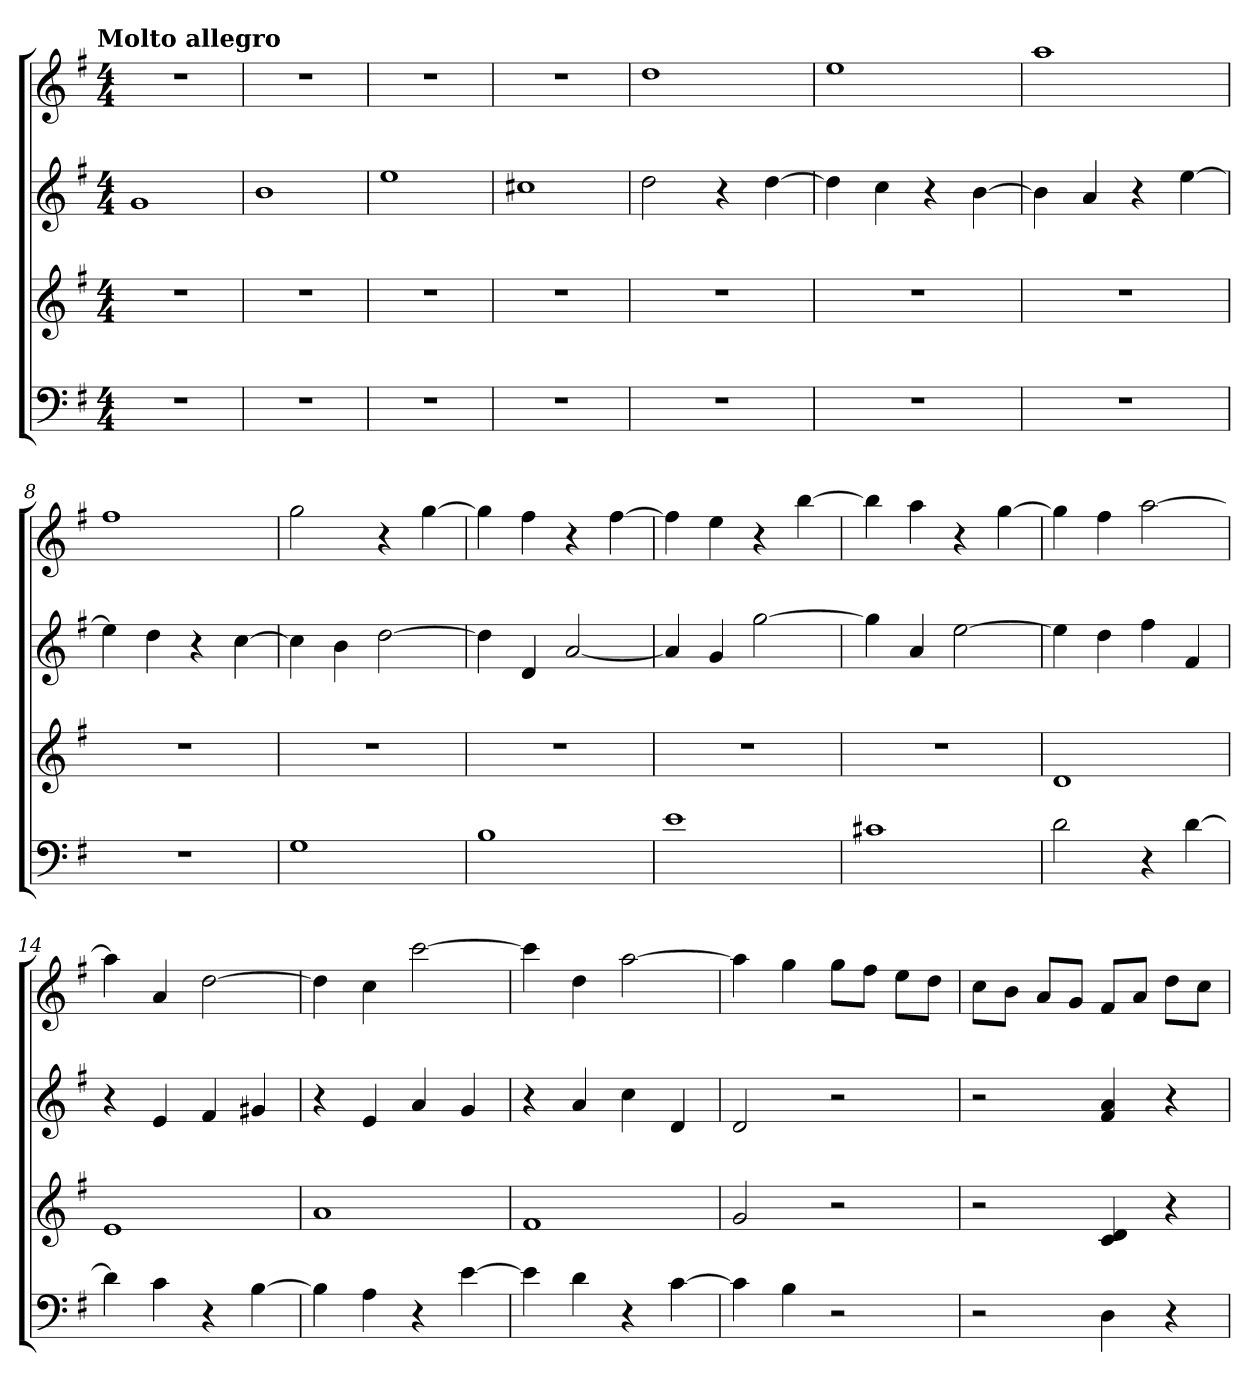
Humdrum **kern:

**kern	**kern	**kern	**kern
*part4	*part3	*part2	*part1
*staff4	*staff3	*staff2	*staff1
*k[f#]	*k[f#]	*k[f#]	*k[f#]
*G:	*G:	*G:	*G:
!!LO:TX:omd:t=Molto allegro
*M4/4	*M4/4	*M4/4	*M4/4
*MM144	*MM144	*MM144	*MM144
=	=	=	=
1r	1r	1g	1r
=2	=2	=2	=2
1r	1r	1b	1r
=3	=3	=3	=3
1r	1r	1ee	1r
=4	=4	=4	=4
1r	1r	1cc#X	1r
=5	=5	=5	=5
1r	1r	2dd	1dd
.	.	4r	.
.	.	[4dd	.
=6	=6	=6	=6
1r	1r	4dd]	1ee
.	.	4cc	.
.	.	4r	.
.	.	[4b	.
=7	=7	=7	=7
1r	1r	4b]	1aa
.	.	4a	.
.	.	4r	.
.	.	[4ee	.
=8	=8	=8	=8
1r	1r	4ee]	1ff#
.	.	4dd	.
.	.	4r	.
.	.	[4cc	.
=9	=9	=9	=9
1G	1r	4cc]	2gg
.	.	4b	.
.	.	[2dd	4r
.	.	.	[4gg
=10	=10	=10	=10
1B	1r	4dd]	4gg]
.	.	4d	4ff#
.	.	[2a	4r
.	.	.	[4ff#
=11	=11	=11	=11
1e	1r	4a]	4ff#]
.	.	4g	4ee
.	.	[2gg	4r
.	.	.	[4bb
=12	=12	=12	=12
1c#X	1r	4gg]	4bb]
.	.	4a	4aa
.	.	[2ee	4r
.	.	.	[4gg
=13	=13	=13	=13
2d	1d	4ee]	4gg]
.	.	4dd	4ff#
4r	.	4ff#	[2aa
[4d	.	4f#	.
=14	=14	=14	=14
4d]	1e	4r	4aa]
4c	.	4e	4a
4r	.	4f#	[2dd
[4B	.	4g#X	.
=15	=15	=15	=15
4B]	1a	4r	4dd]
4A	.	4e	4cc
4r	.	4a	[2ccc
[4e	.	4g	.
=16	=16	=16	=16
4e]	1f#	4r	4ccc]
4d	.	4a	4dd
4r	.	4cc	[2aa
[4c	.	4d	.
=17	=17	=17	=17
4c]	2g	2d	4aa]
4B	.	.	4gg
2r	2r	2r	8ggL
.	.	.	8ff#J
.	.	.	8eeL
.	.	.	8ddJ
=18	=18	=18	=18
2r	2r	2r	8ccL
.	.	.	8bJ
.	.	.	8aL
.	.	.	8gJ
4D	4c 4d	4f# 4a	8f#L
.	.	.	8aJ
4r	4r	4r	8ddL
.	.	.	8ccJ
=	=	=	=
*-	*-	*-	*-
